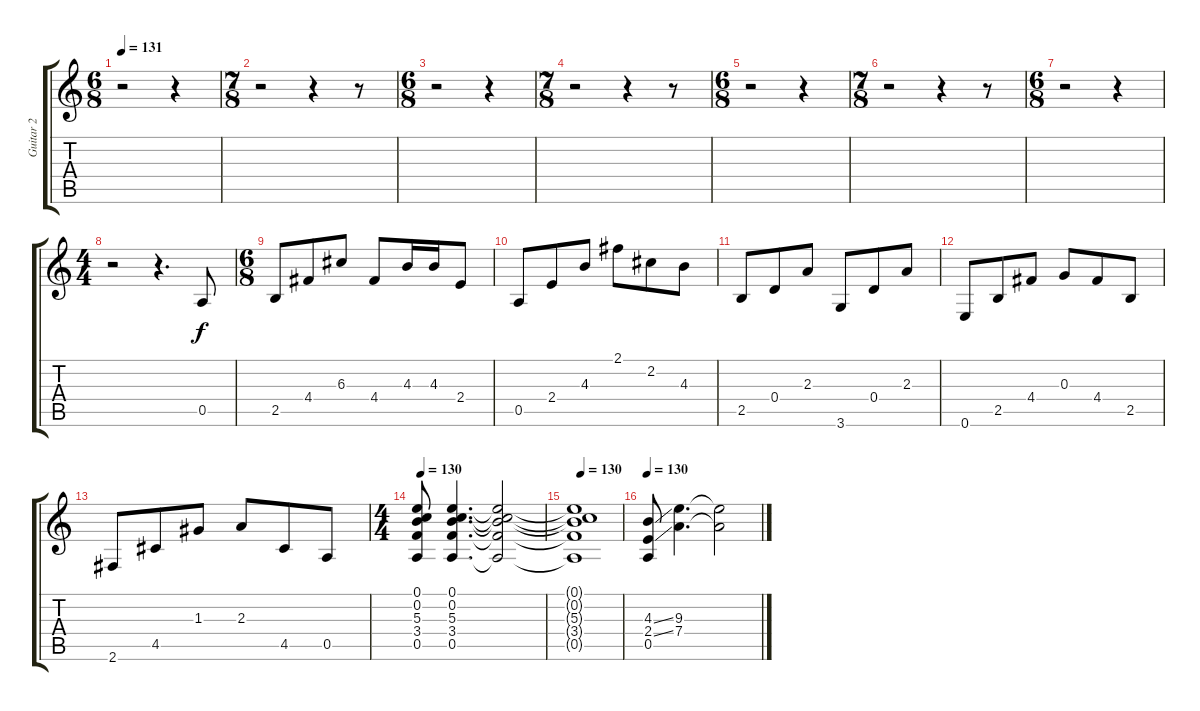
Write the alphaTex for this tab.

\track ("Guitar 2" "Guitar 2") {instrument overdrivenguitar}
\staff {score tabs}
\tuning (E4 B3 G3 D3 A2 E2) {hide}
\ts (6 8)
\tempo 131
\clef g2
\ks c
r.2{dy f} r.4 |
\ts (7 8)
r.2 r.4 r.8 |
\ts (6 8)
r.2 r.4 |
\ts (7 8)
r.2 r.4 r.8 |
\ts (6 8)
r.2 r.4 |
\ts (7 8)
r.2 r.4 r.8 |
\ts (6 8)
r.2 r.4 |
\ts (4 4)
r.2 r.4{d} 0.5.8 |
\ts (6 8)
2.5.8 4.4.8 6.3.8 4.4.8 4.3.16 4.3.16 2.4.8 |
0.5.8 2.4.8 4.3.8 2.1.8 2.2.8 4.3.8 |
2.5.8 0.4.8 2.3.8 3.6.8 0.4.8 2.3.8 |
0.6.8 2.5.8 4.4.8 0.3.8 4.4.8 2.5.8 |
2.6.8 4.5.8 1.3.8 2.3.8 4.5.8 0.5.8 |
\ts (4 4)
\tempo 130
(0.1 0.2 5.3 3.4 0.5).8 (0.1 0.2 5.3 3.4 0.5).4{d} (0.1{t} 0.2{t} 5.3{t} 3.4{t} 0.5{t}).2 |
\tempo 130
(0.1{t} 0.2{t} 5.3{t} 3.4{t} 0.5{t}).1 |
\tempo 130
(4.3{ss} 2.4{ss} 0.5).8 (9.3 7.4).4{d} (9.3{t} 7.4{t}).2
